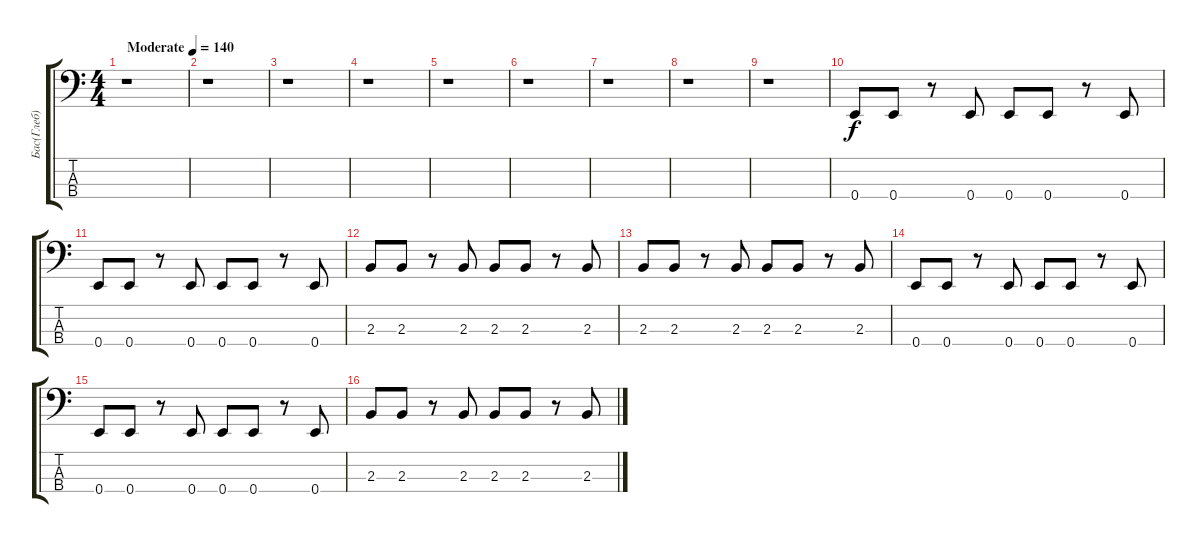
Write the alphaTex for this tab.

\track ("Бас(Глеб)" "Бас(Глеб)") {instrument electricbasspick}
\staff {score tabs}
\tuning (G2 D2 A1 E1) {hide}
\ts (4 4)
\tempo (140 "Moderate")
\clef f4
\ks c
r.1{dy f instrument electricbasspick} |
r.1 |
r.1 |
r.1 |
r.1 |
r.1 |
r.1 |
r.1 |
r.1 |
0.4.8 0.4.8 r.8 0.4.8 0.4.8 0.4.8 r.8 0.4.8 |
0.4.8 0.4.8 r.8 0.4.8 0.4.8 0.4.8 r.8 0.4.8 |
2.3.8 2.3.8 r.8 2.3.8 2.3.8 2.3.8 r.8 2.3.8 |
2.3.8 2.3.8 r.8 2.3.8 2.3.8 2.3.8 r.8 2.3.8 |
0.4.8 0.4.8 r.8 0.4.8 0.4.8 0.4.8 r.8 0.4.8 |
0.4.8 0.4.8 r.8 0.4.8 0.4.8 0.4.8 r.8 0.4.8 |
2.3.8 2.3.8 r.8 2.3.8 2.3.8 2.3.8 r.8 2.3.8
